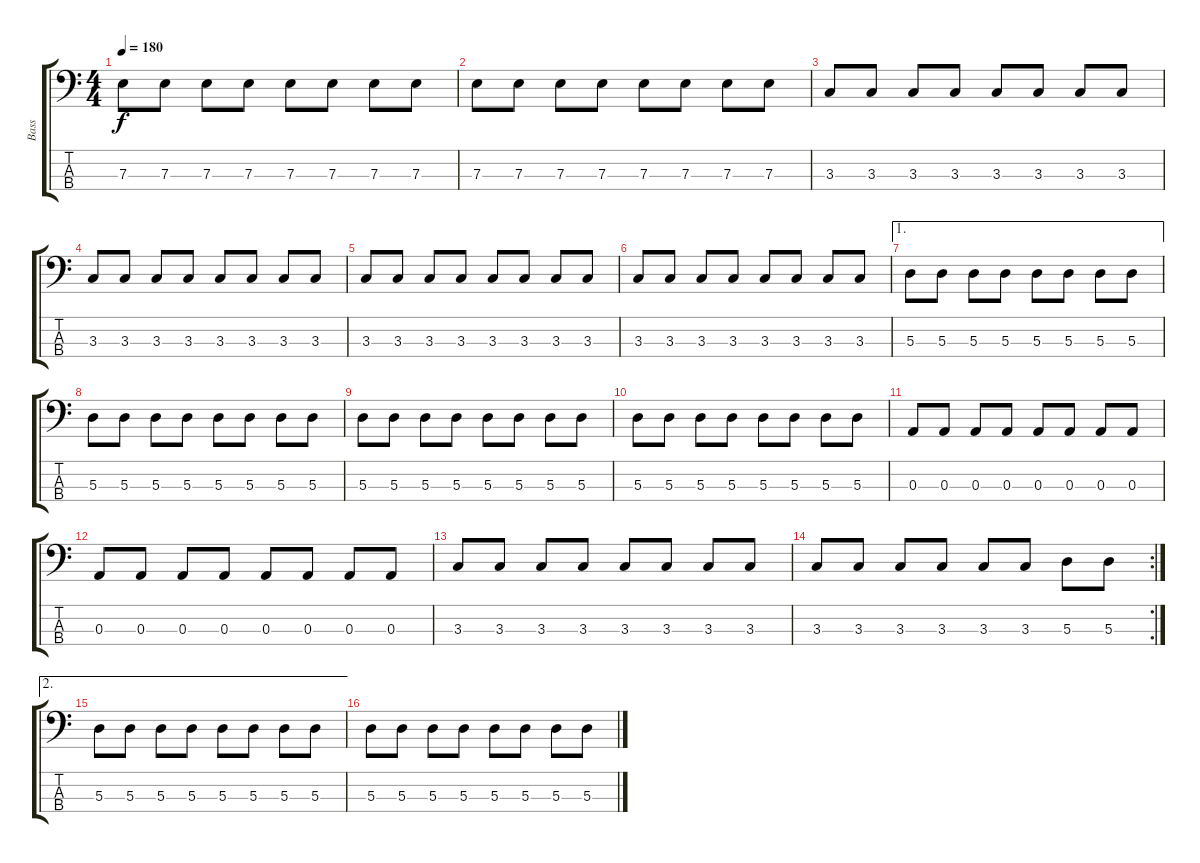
\track ("Bass" "Bass") {instrument electricbassfinger}
\staff {score tabs}
\tuning (G2 D2 A1 E1) {hide}
\ts (4 4)
\tempo 180
\clef f4
\ks c
7.3.8{dy f} 7.3.8 7.3.8 7.3.8 7.3.8 7.3.8 7.3.8 7.3.8 |
7.3.8 7.3.8 7.3.8 7.3.8 7.3.8 7.3.8 7.3.8 7.3.8 |
3.3.8 3.3.8 3.3.8 3.3.8 3.3.8 3.3.8 3.3.8 3.3.8 |
3.3.8 3.3.8 3.3.8 3.3.8 3.3.8 3.3.8 3.3.8 3.3.8 |
3.3.8 3.3.8 3.3.8 3.3.8 3.3.8 3.3.8 3.3.8 3.3.8 |
3.3.8 3.3.8 3.3.8 3.3.8 3.3.8 3.3.8 3.3.8 3.3.8 |
\ae 1
5.3.8 5.3.8 5.3.8 5.3.8 5.3.8 5.3.8 5.3.8 5.3.8 |
5.3.8 5.3.8 5.3.8 5.3.8 5.3.8 5.3.8 5.3.8 5.3.8 |
5.3.8 5.3.8 5.3.8 5.3.8 5.3.8 5.3.8 5.3.8 5.3.8 |
5.3.8 5.3.8 5.3.8 5.3.8 5.3.8 5.3.8 5.3.8 5.3.8 |
0.3.8 0.3.8 0.3.8 0.3.8 0.3.8 0.3.8 0.3.8 0.3.8 |
0.3.8 0.3.8 0.3.8 0.3.8 0.3.8 0.3.8 0.3.8 0.3.8 |
3.3.8 3.3.8 3.3.8 3.3.8 3.3.8 3.3.8 3.3.8 3.3.8 |
\rc 2
3.3.8 3.3.8 3.3.8 3.3.8 3.3.8 3.3.8 5.3.8 5.3.8 |
\ae 2
5.3.8 5.3.8 5.3.8 5.3.8 5.3.8 5.3.8 5.3.8 5.3.8 |
5.3.8 5.3.8 5.3.8 5.3.8 5.3.8 5.3.8 5.3.8 5.3.8
